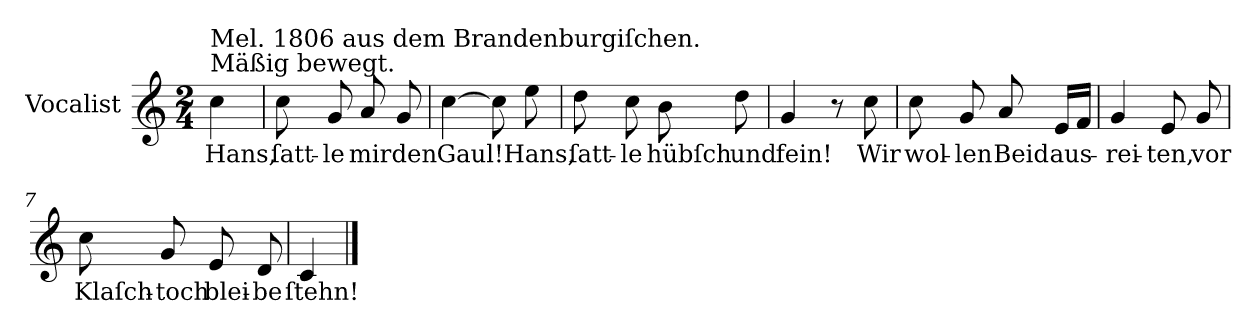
**kern	**text
*part1	*part1
*staff1	*staff1
*I"Vocalist	*
*clefG2	*
*k[]	*
*C:	*
*M2/4	*
=	=
!LO:TX:a:t=Mäßig bewegt.	!
!LO:TX:a:t=Mel. 1806 aus dem Brandenburgiſchen.	!
4cc	Hans,
=1	=1
8cc	ſatt-
8g	-le
8a	mir
8g	den
=2	=2
[4cc	Gaul!
8cc]	.
8ee	Hans,
=3	=3
8dd	ſatt-
8cc	-le
8b	hübſch
8dd	und
=4	=4
4g	fein!
8r	.
8cc	Wir
=5	=5
8cc	wol-
8g	-len
8a	Beid
16eLL	aus-
16fJJ	.
=6	=6
4g	-rei-
8e	-ten,
8g	vor
=7	=7
8cc	Klaſch-
8g	-toch
8e	blei-
8d	-be
=8	=8
4c	ſtehn!
==	==
*-	*-
